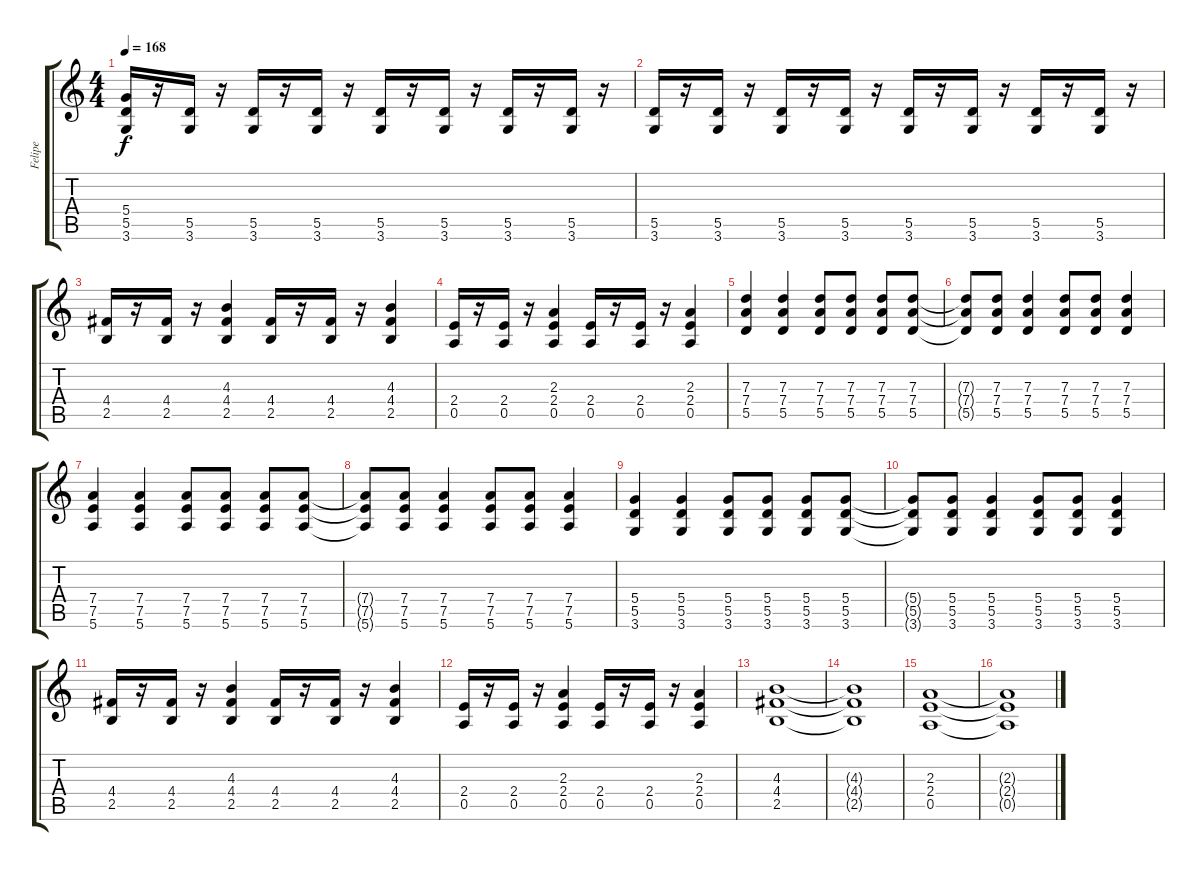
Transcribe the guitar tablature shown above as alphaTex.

\track ("Felipe" "Felipe") {instrument distortionguitar}
\staff {score tabs}
\tuning (E4 B3 G3 D3 A2 E2) {hide}
\ts (4 4)
\tempo 168
\clef g2
\ks c
(5.4 5.5 3.6).16{dy f} r.16 (5.5 3.6).16 r.16 (5.5 3.6).16 r.16 (5.5 3.6).16 r.16 (5.5 3.6).16 r.16 (5.5 3.6).16 r.16 (5.5 3.6).16 r.16 (5.5 3.6).16 r.16 |
(5.5 3.6).16 r.16 (5.5 3.6).16 r.16 (5.5 3.6).16 r.16 (5.5 3.6).16 r.16 (5.5 3.6).16 r.16 (5.5 3.6).16 r.16 (5.5 3.6).16 r.16 (5.5 3.6).16 r.16 |
(4.4 2.5).16 r.16 (4.4 2.5).16 r.16 (4.3 4.4 2.5).4 (4.4 2.5).16 r.16 (4.4 2.5).16 r.16 (4.3 4.4 2.5).4 |
(2.4 0.5).16 r.16 (2.4 0.5).16 r.16 (2.3 2.4 0.5).4 (2.4 0.5).16 r.16 (2.4 0.5).16 r.16 (2.3 2.4 0.5).4 |
(7.3 7.4 5.5).4 (7.3 7.4 5.5).4 (7.3 7.4 5.5).8 (7.3 7.4 5.5).8 (7.3 7.4 5.5).8 (7.3 7.4 5.5).8 |
(7.3{t} 7.4{t} 5.5{t}).8 (7.3 7.4 5.5).8 (7.3 7.4 5.5).4 (7.3 7.4 5.5).8 (7.3 7.4 5.5).8 (7.3 7.4 5.5).4 |
(7.4 7.5 5.6).4 (7.4 7.5 5.6).4 (7.4 7.5 5.6).8 (7.4 7.5 5.6).8 (7.4 7.5 5.6).8 (7.4 7.5 5.6).8 |
(7.4{t} 7.5{t} 5.6{t}).8 (7.4 7.5 5.6).8 (7.4 7.5 5.6).4 (7.4 7.5 5.6).8 (7.4 7.5 5.6).8 (7.4 7.5 5.6).4 |
(5.4 5.5 3.6).4 (5.4 5.5 3.6).4 (5.4 5.5 3.6).8 (5.4 5.5 3.6).8 (5.4 5.5 3.6).8 (5.4 5.5 3.6).8 |
(5.4{t} 5.5{t} 3.6{t}).8 (5.4 5.5 3.6).8 (5.4 5.5 3.6).4 (5.4 5.5 3.6).8 (5.4 5.5 3.6).8 (5.4 5.5 3.6).4 |
(4.4 2.5).16 r.16 (4.4 2.5).16 r.16 (4.3 4.4 2.5).4 (4.4 2.5).16 r.16 (4.4 2.5).16 r.16 (4.3 4.4 2.5).4 |
(2.4 0.5).16 r.16 (2.4 0.5).16 r.16 (2.3 2.4 0.5).4 (2.4 0.5).16 r.16 (2.4 0.5).16 r.16 (2.3 2.4 0.5).4 |
(4.3 4.4 2.5).1 |
(4.3{t} 4.4{t} 2.5{t}).1 |
(2.3 2.4 0.5).1 |
(2.3{t} 2.4{t} 0.5{t}).1
